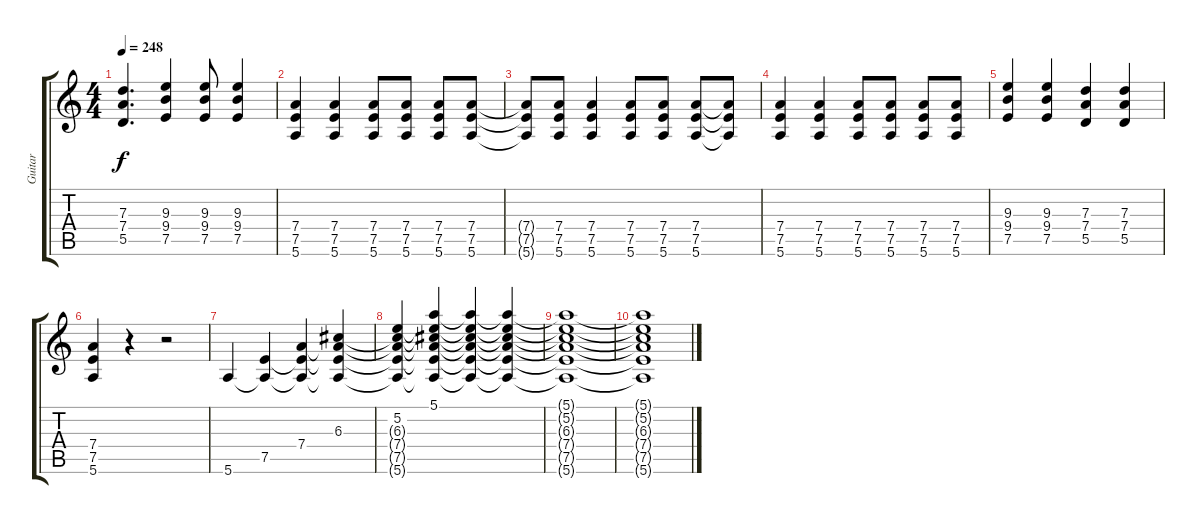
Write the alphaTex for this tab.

\track ("Guitar" "Guitar") {instrument distortionguitar}
\staff {score tabs}
\tuning (E4 B3 G3 D3 A2 E2) {hide}
\ts (4 4)
\tempo 248
\clef g2
\ks c
(7.3 7.4 5.5).4{d dy f} (9.3 9.4 7.5).4 (9.3 9.4 7.5).8 (9.3 9.4 7.5).4 |
(7.4 7.5 5.6).4 (7.4 7.5 5.6).4 (7.4 7.5 5.6).8 (7.4 7.5 5.6).8 (7.4 7.5 5.6).8 (7.4 7.5 5.6).8 |
(7.4{t} 7.5{t} 5.6{t}).8 (7.4 7.5 5.6).8 (7.4 7.5 5.6).4 (7.4 7.5 5.6).8 (7.4 7.5 5.6).8 (7.4 7.5 5.6).8 (7.4{t} 7.5{t} 5.6{t}).8 |
(7.4 7.5 5.6).4 (7.4 7.5 5.6).4 (7.4 7.5 5.6).8 (7.4 7.5 5.6).8 (7.4 7.5 5.6).8 (7.4 7.5 5.6).8 |
(9.3 9.4 7.5).4 (9.3 9.4 7.5).4 (7.3 7.4 5.5).4 (7.3 7.4 5.5).4 |
(7.4 7.5 5.6).4 r.4 r.2 |
5.6.4{instrument electricguitarclean} (7.5 5.6{t}).4 (7.4 7.5{t} 5.6{t}).4 (6.3 7.4{t} 7.5{t} 5.6{t}).4 |
(5.2 6.3{t} 7.4{t} 7.5{t} 5.6{t}).4 (5.1 5.2{t} 6.3{t} 7.4{t} 7.5{t} 5.6{t}).4 (5.1{t} 5.2{t} 6.3{t} 7.4{t} 7.5{t} 5.6{t}).4 (5.1{t} 5.2{t} 6.3{t} 7.4{t} 7.5{t} 5.6{t}).4 |
(5.1{t} 5.2{t} 6.3{t} 7.4{t} 7.5{t} 5.6{t}).1 |
(5.1{t} 5.2{t} 6.3{t} 7.4{t} 7.5{t} 5.6{t}).1
